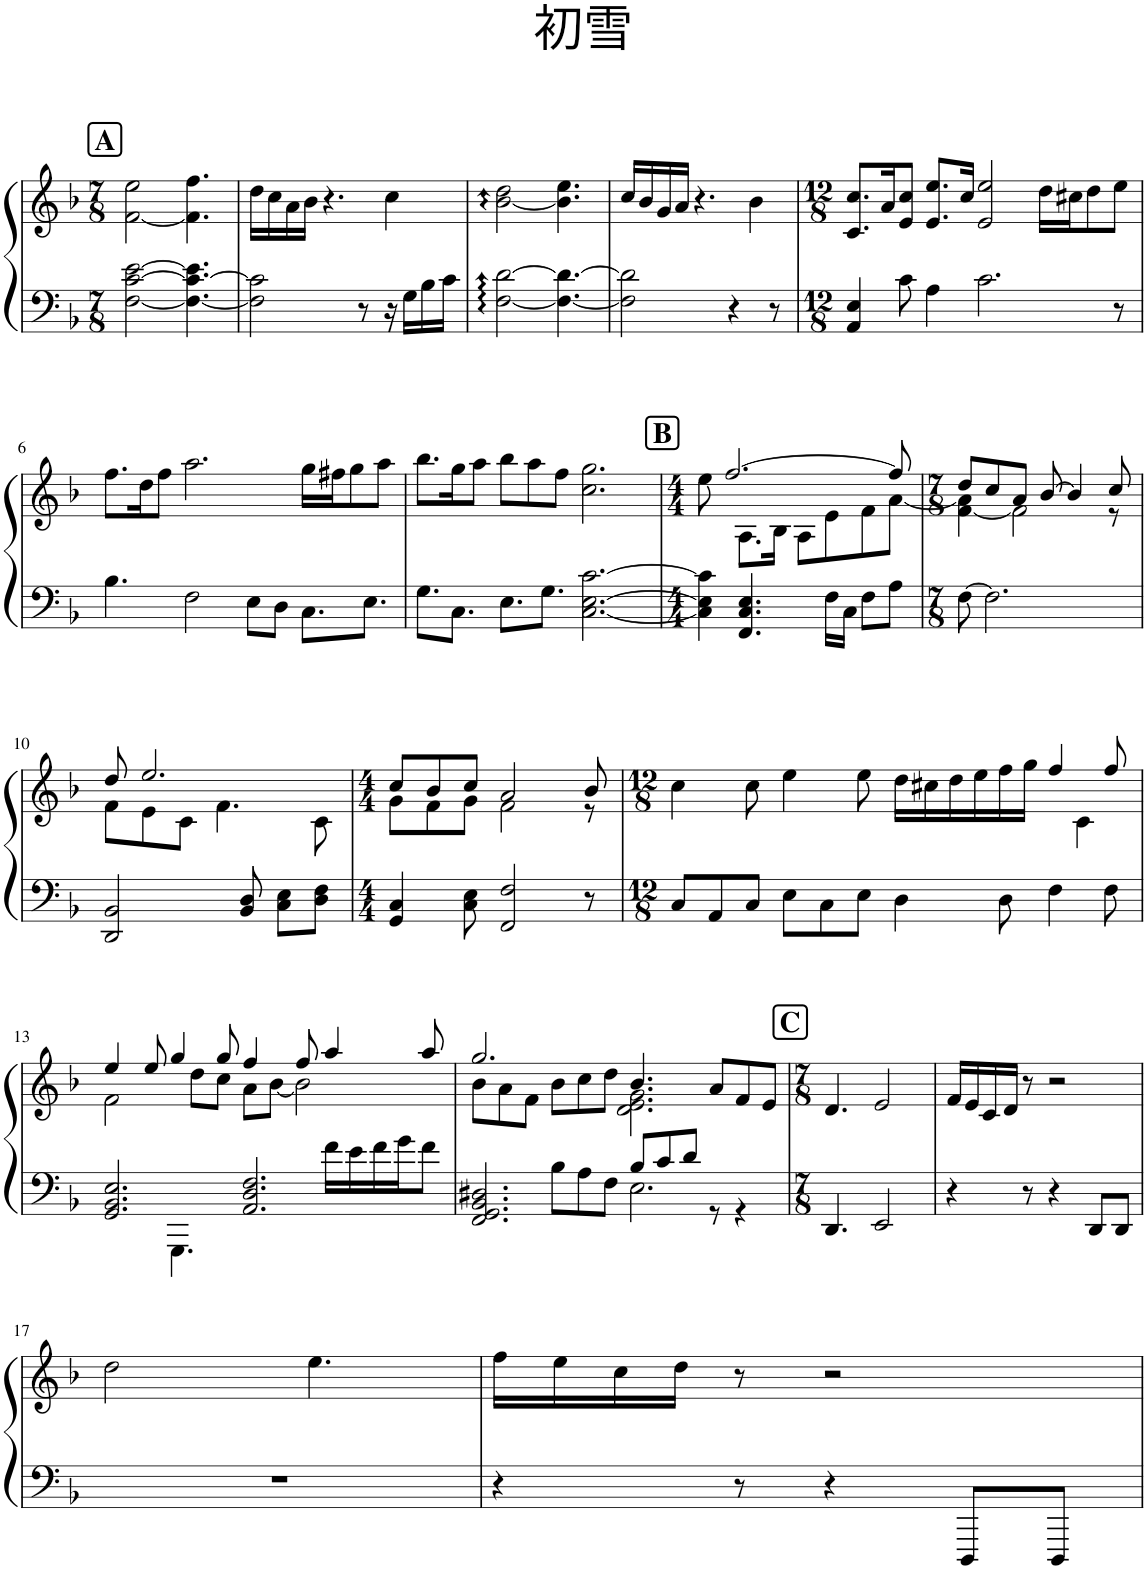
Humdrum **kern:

**kern	**kern
*part1	*part1
*staff2	*staff1
*I"Piano	*
*I'Pno.	*
*clefF4	*clefG2
*k[b-]	*k[b-]
*M7/8	*M7/8
!!LO:REH:place=s1:a:B:cj:fs=14:t=A
=1	=1
[2F\ [2c\ [2e\	[2f\ 2ee\
4.F\_ 4.c\_ 4.e\]	4.f\] 4.ff\
=2	=2
2F\] 2c\]	16dd\LL
.	16cc\
.	16a\
.	16b-\JJ
.	4.r
8r	.
16r	4cc\
16G\LL	.
16B-\	.
16c\JJ	.
=3	=3
[2F\: [2d\:	[2b-\: 2dd\:
4.F\_ 4.d\_	4.b-\] 4.ee\
=4	=4
2F\] 2d\]	16cc/LL
.	16b-/
.	16g/
.	16a/JJ
.	4.r
4r	.
.	4b-\
8r	.
=5	=5
*M12/8	*M12/8
4AA/ 4E/	8.c/ 8.cc/L
.	16a/K
8c\	8e/ 8cc/J
4A\	8.e/ 8.ee/L
.	16cc/Jk
2.c\	2e/ 2ee/
.	16dd\LL
.	16cc#X\J
.	8dd\
8r	8ee\J
!!LO:LB:g=z
=6	=6
4.B-\	8.ff\L
.	16dd\K
.	8ff\J
2F\	2.aa\
8E\L	.
8D\J	.
8.C\L	16gg\LL
.	16ff#X\J
.	8gg\
8.E\J	.
.	8aa\J
=7	=7
8.G\L	8.bb-\L
8.C\J	16gg\K
.	8aa\J
8.E\L	8bb-\L
.	8aa\
8.G\J	.
.	8ff\J
[2.C\ [2.E\ [2.c\	2.cc\ 2.gg\
!!LO:REH:place=s1:a:B:cj:fs=14:t=B
=8	=8
*M4/4	*M4/4
*	*^
4C\] 4E\] 4c\]	8ee\	4ryy
.	[2.ff/	.
4.FF/ 4.C/ 4.E/	.	8.A\L
.	.	16B-\Jk
.	.	8A\L
16F\LL	.	8e\
16C\JJ	.	.
8F\L	.	8f\
8A\J	8ff/]	[8a\J
=9	=9	=9
*M7/8	*M7/8	*
[8F\	8dd/L	[4f\ 4a\]
2.F\]	8cc/	.
.	8a/J	2f\]
.	[8b-/	.
.	4b-/]	.
.	8cc/	8r
!!LO:LB:g=z	!!
=10	=10	=10
2DD/ 2BB-/	8dd/	8f\L
.	2.ee/	8e\
.	.	8c\J
.	.	4.f\
8BB-/ 8D/	.	.
8C\ 8E\L	.	.
8D\ 8F\J	.	8c\
=11	=11	=11
*M4/4	*M4/4	*
4GG/ 4C/	8cc/L	8g\L
.	8b-/	8f\
8C\ 8E\	8cc/J	8g\J
2FF/ 2F/	2a/	2f\
8r	8b-/	8r
=12	=12	=12
*M12/8	*M12/8	*
8C/L	4cc\	4ryy
8AA/	.	.
*	*v	*v
8C/J	8cc\
8E\L	4ee\
8C\	.
8E\J	8ee\
4D\	16dd\LL
.	16cc#X\
.	16dd\
.	16ee\
8D\	16ff\
.	16gg\JJ
4F\	4ff/
*	*^
.	.	4c\
8F\	8ff/	.
!!LO:LB:g=z	!!
=13	=13	=13
*^	*	*
2.GG/ 2.BB-/ 2.E/	4.ryy	4ee/	2f\
.	.	8ee/	.
.	4.GGG\	4gg/	.
.	.	.	8dd\L
.	.	8gg/	8cc\J
2.AA/ 2.D/ 2.F/	4.ryy	4ff/	8a\L
.	.	.	[8b-\J
.	.	8ff/	2b-\]
.	16f\LL	4aa/	.
.	16e\	.	.
.	16f\	.	.
.	16g\J	.	.
.	8f\J	8aa/	.
=14	=14	=14	=14
2.FF/ 2.GG/ 2.BB-/ 2.D#X/	4.ryy	2.gg/	8b-\L
.	.	.	8a\
.	.	.	8f\J
.	8B-\L	.	8b-\L
.	8A\	.	8cc\
.	8F\J	.	8dd\J
2.E\	8B-/L	2.d\ 2.e\ 2.g\	4.b-/
.	8c/	.	.
.	8d/J	.	.
.	8r	.	8a/L
.	4r	.	8f/
.	.	.	8e/J
*v	*v	*	*
*	*v	*v
!!LO:REH:place=s1:a:B:cj:fs=14:t=C
=15	=15
*M7/8	*M7/8
4.DD/	4.d/
2EE/	2e/
=16	=16
4r	16f/LL
.	16e/
.	16c/
.	16d/JJ
8r	8r
4r	2r
8DD/L	.
8DD/J	.
!!LO:LB:g=z
=17	=17
2..r	2dd\
.	4.ee\
=18	=18
4r	16ff\LL
.	16ee\
.	16cc\
.	16dd\JJ
8r	8r
4r	2r
8DDD/L	.
8DDD/J	.
=	=
*-	*-
